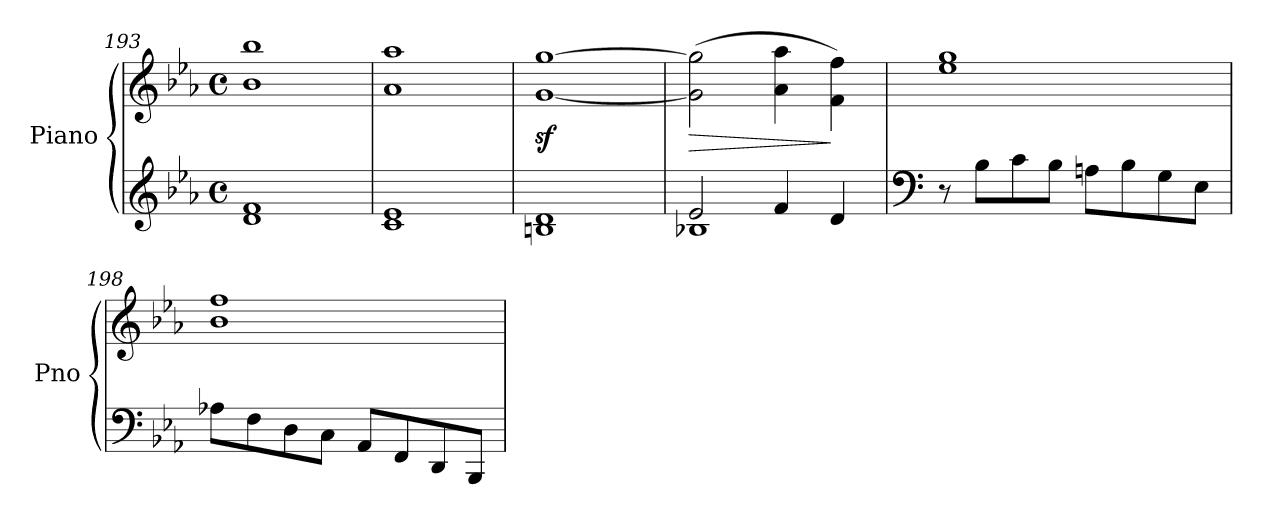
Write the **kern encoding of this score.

**kern	**kern	**dynam
*part1	*part1	*part1
*staff2	*staff1	*staff1/2
*I"Piano	*	*
*I'Pno	*	*
*clefG2	*clefG2	*
*k[b-e-a-]	*k[b-e-a-]	*
*M4/4	*M4/4	*
*met(c)	*met(c)	*
=193	=193	=193
1d 1f	1b- 1bb-	.
=194	=194	=194
!	!	!LO:DY:b
1c 1e-	1a- 1aa-	other-dynamics
=195	=195	=195
1Bn 1d	[1gz< [1ggz<	.
=196	=196	=196
*^	*	*
!	!	!	!LO:HP:b
2e-/	1B-X	(>2g\] 2gg\]	>
4f/	.	4a-\ 4aa-\	.
4d/	.	4f\ 4ff\)	]
*v	*v	*	*
=197	=197	=197
*clefF4	*	*
!	!	!LO:DY:b
8r	1ee- 1gg	other-dynamics
8B-\L	.	.
8c\	.	.
8B-\J	.	.
8An\L	.	.
8B-\	.	.
8G\	.	.
8E-\J	.	.
=198	=198	=198
8A-X\L	1b- 1ff	.
8F\	.	.
8D\	.	.
8C\J	.	.
8AA-/L	.	.
8FF/	.	.
8DD/	.	.
8BBB-/J	.	.
=	=	=
*-	*-	*-
